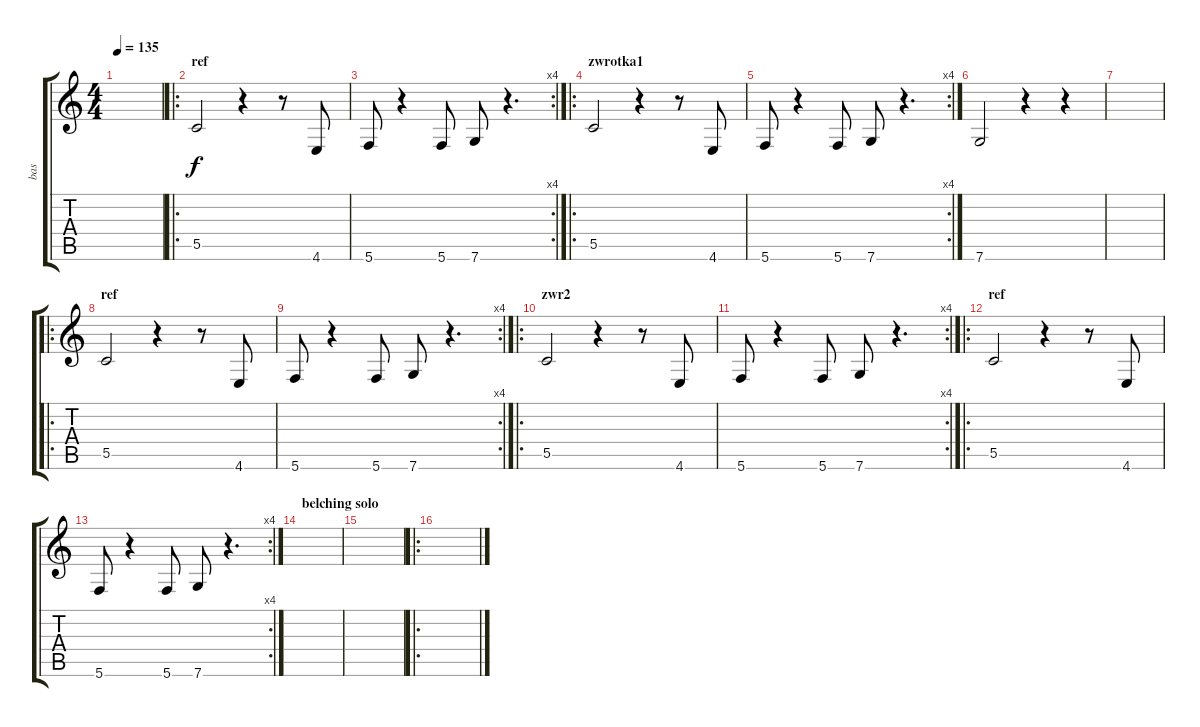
\track ("bas" "bas") {instrument electricbassfinger}
\staff {score tabs}
\tuning (D4 A3 F3 C3 G2 C2) {hide}
\ts (4 4)
\tempo 135
\clef g2
\ks c
|
\ro
\section ("" "ref")
5.5.2 r.4 r.8 4.6.8 |
\rc 4
5.6.8 r.4 5.6.8 7.6.8 r.4{d} |
\ro
\section ("" "zwrotka1")
5.5.2 r.4 r.8 4.6.8 |
\rc 4
5.6.8 r.4 5.6.8 7.6.8 r.4{d} |
7.6.2 r.4 r.4 |
|
\ro
\section ("" "ref")
5.5.2 r.4 r.8 4.6.8 |
\rc 4
5.6.8 r.4 5.6.8 7.6.8 r.4{d} |
\ro
\section ("" "zwr2")
5.5.2 r.4 r.8 4.6.8 |
\rc 4
5.6.8 r.4 5.6.8 7.6.8 r.4{d} |
\ro
\section ("" "ref")
5.5.2 r.4 r.8 4.6.8 |
\rc 4
5.6.8 r.4 5.6.8 7.6.8 r.4{d} |
\section ("" "belching solo")
|
|
\ro
